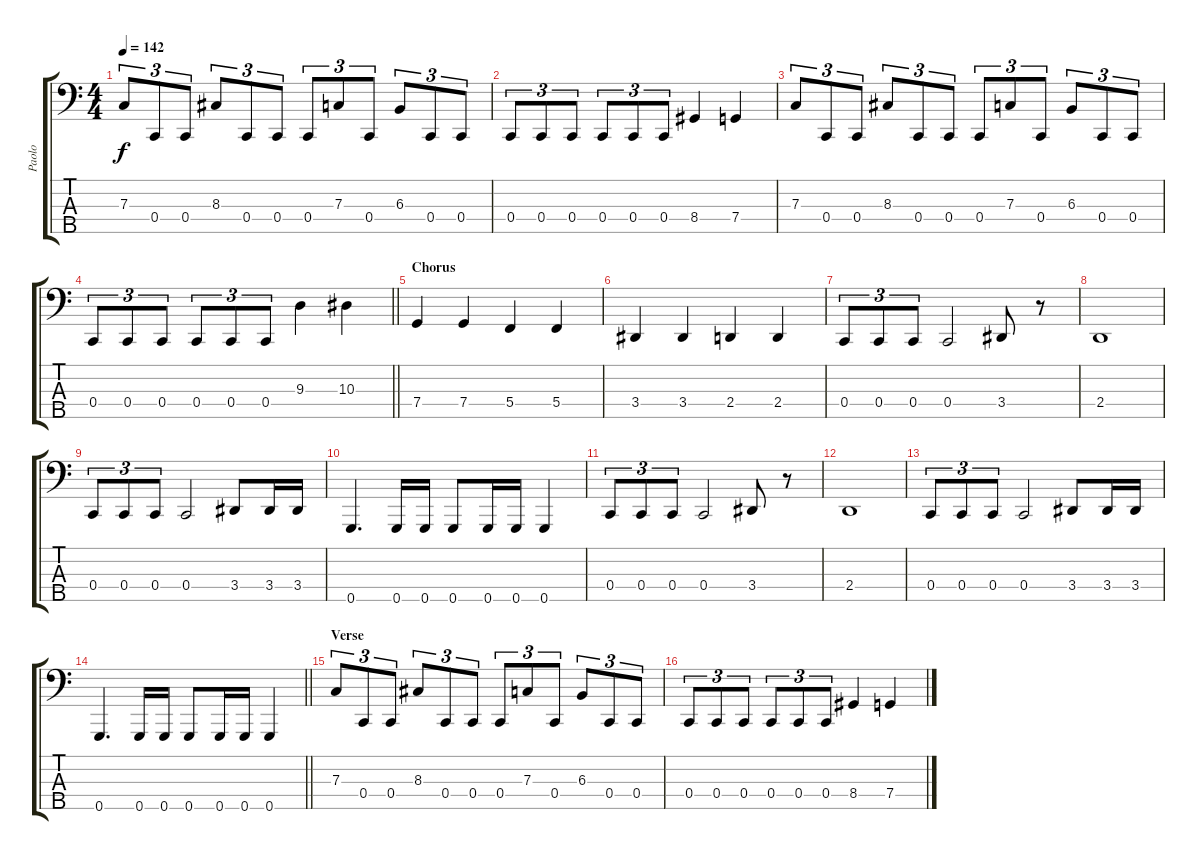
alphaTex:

\track ("Paolo" "Paolo") {instrument electricbasspick}
\staff {score tabs}
\tuning (Eb2 Bb1 F1 C1 G0) {hide}
\ts (4 4)
\tempo 142
\clef f4
\ks c
7.3.8{tu (3 2) dy f} 0.4.8{tu (3 2)} 0.4.8{tu (3 2)} 8.3.8{tu (3 2)} 0.4.8{tu (3 2)} 0.4.8{tu (3 2)} 0.4.8{tu (3 2)} 7.3.8{tu (3 2)} 0.4.8{tu (3 2)} 6.3.8{tu (3 2)} 0.4.8{tu (3 2)} 0.4.8{tu (3 2)} |
0.4.8{tu (3 2)} 0.4.8{tu (3 2)} 0.4.8{tu (3 2)} 0.4.8{tu (3 2)} 0.4.8{tu (3 2)} 0.4.8{tu (3 2)} 8.4.4 7.4.4 |
7.3.8{tu (3 2)} 0.4.8{tu (3 2)} 0.4.8{tu (3 2)} 8.3.8{tu (3 2)} 0.4.8{tu (3 2)} 0.4.8{tu (3 2)} 0.4.8{tu (3 2)} 7.3.8{tu (3 2)} 0.4.8{tu (3 2)} 6.3.8{tu (3 2)} 0.4.8{tu (3 2)} 0.4.8{tu (3 2)} |
\barLineRight lightlight
0.4.8{tu (3 2)} 0.4.8{tu (3 2)} 0.4.8{tu (3 2)} 0.4.8{tu (3 2)} 0.4.8{tu (3 2)} 0.4.8{tu (3 2)} 9.3.4 10.3.4 |
\section ("" "Chorus")
7.4.4 7.4.4 5.4.4 5.4.4 |
3.4.4 3.4.4 2.4.4 2.4.4 |
0.4.8{tu (3 2)} 0.4.8{tu (3 2)} 0.4.8{tu (3 2)} 0.4.2 3.4.8 r.8 |
2.4.1 |
0.4.8{tu (3 2)} 0.4.8{tu (3 2)} 0.4.8{tu (3 2)} 0.4.2 3.4.8 3.4.16 3.4.16 |
0.5.4{d} 0.5.16 0.5.16 0.5.8 0.5.16 0.5.16 0.5.4 |
0.4.8{tu (3 2)} 0.4.8{tu (3 2)} 0.4.8{tu (3 2)} 0.4.2 3.4.8 r.8 |
2.4.1 |
0.4.8{tu (3 2)} 0.4.8{tu (3 2)} 0.4.8{tu (3 2)} 0.4.2 3.4.8 3.4.16 3.4.16 |
\barLineRight lightlight
0.5.4{d} 0.5.16 0.5.16 0.5.8 0.5.16 0.5.16 0.5.4 |
\section ("" "Verse")
7.3.8{tu (3 2)} 0.4.8{tu (3 2)} 0.4.8{tu (3 2)} 8.3.8{tu (3 2)} 0.4.8{tu (3 2)} 0.4.8{tu (3 2)} 0.4.8{tu (3 2)} 7.3.8{tu (3 2)} 0.4.8{tu (3 2)} 6.3.8{tu (3 2)} 0.4.8{tu (3 2)} 0.4.8{tu (3 2)} |
0.4.8{tu (3 2)} 0.4.8{tu (3 2)} 0.4.8{tu (3 2)} 0.4.8{tu (3 2)} 0.4.8{tu (3 2)} 0.4.8{tu (3 2)} 8.4.4 7.4.4
